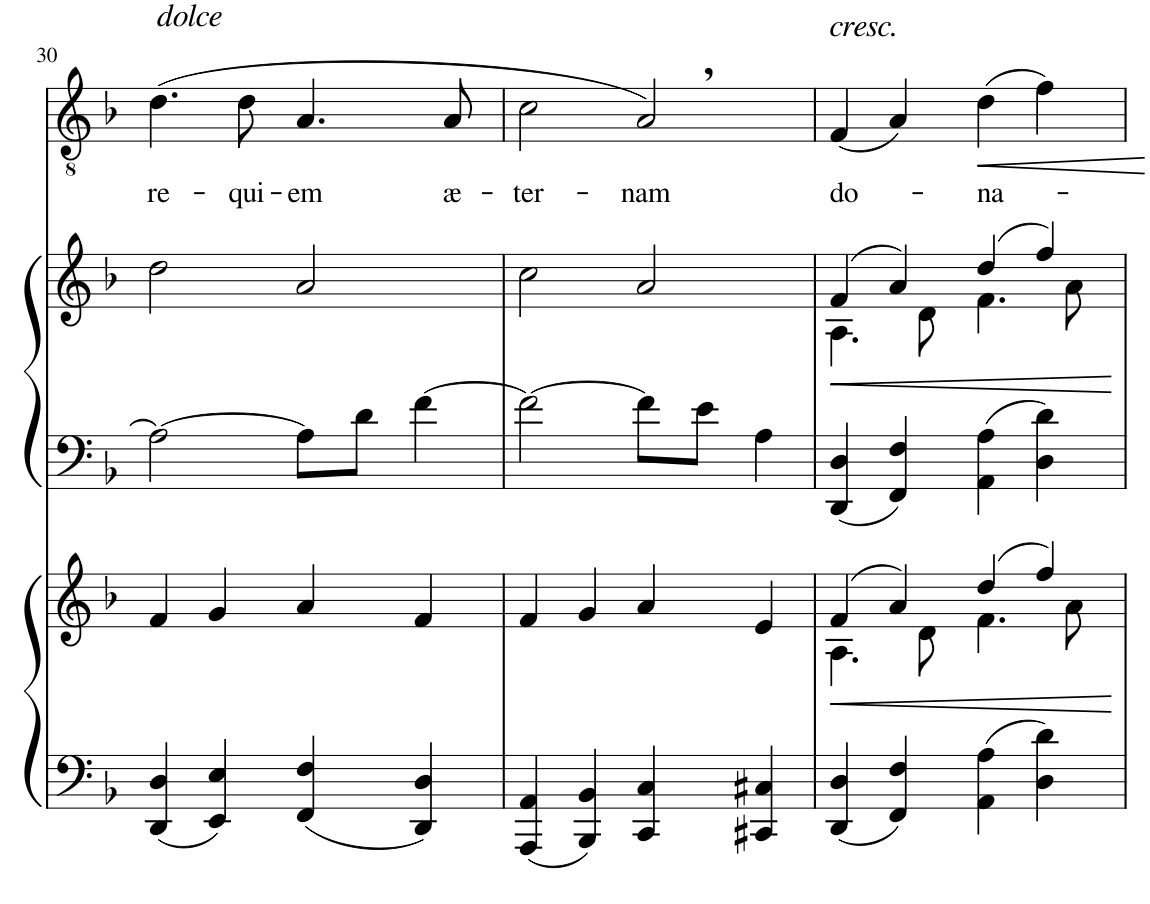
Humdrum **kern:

**kern	**kern	**dynam	**kern	**kern	**dynam	**kern	**text	**dynam
*part3	*part3	*part3	*part2	*part2	*part2	*part1	*part1	*part1
*staff5	*staff4	*staff4/5	*staff3	*staff2	*staff2/3	*staff1	*staff1	*staff1
*I"Piano 2	*	*	*I"Piano 1	*	*	*I"Ténors	*	*
*I'Pno	*	*	*I'Pno	*	*	*	*	*
!!LO:PB:g=z
*clefF4	*clefG2	*	*clefF4	*clefG2	*	*clefGv2	*	*
*k[b-]	*k[b-]	*	*k[b-]	*k[b-]	*	*k[b-]	*	*
*M4/4	*M4/4	*	*M4/4	*M4/4	*	*M4/4	*	*
*met(c)	*met(c)	*	*met(c)	*met(c)	*	*met(c)	*	*
=30	=30	=30	=30	=30	=30	=30	=30	=30
!	!	!	!	!	!	!LO:TX:a:i:t=dolce	!	!
!	!	!	!	!	!	!	!LO:LY:b	!
4DD/ 4D/	4f/	.	2A\_	2dd\	.	(4.d\	re-	.
4EE/ 4E/	4g/	.	.	.	.	.	.	.
!	!	!	!	!	!	!	!LO:LY:b	!
.	.	.	.	.	.	8d\	-qui-	.
!	!	!	!	!	!	!	!LO:LY:b	!
4FF/ 4F/	4a/	.	8A\L]	2a/	.	4.A/	-em	.
.	.	.	8d\J	.	.	.	.	.
4DD/ 4D/	4f/	.	[4f\	.	.	.	.	.
!	!	!	!	!	!	!	!LO:LY:b	!
.	.	.	.	.	.	8A/	æ-	.
=31	=31	=31	=31	=31	=31	=31	=31	=31
!	!	!	!	!	!	!	!LO:LY:b	!
4AAA/ 4AA/	4f/	.	2f\_	2cc\	.	2c\	-ter-	.
4BBB-/ 4BB-/	4g/	.	.	.	.	.	.	.
!	!	!	!	!	!	!	!LO:LY:b	!
4CC/ 4C/	4a/	.	8f\L]	2a/	.	2A/)	-nam	.
.	.	.	8e\J	.	.	.	.	.
4CC#X/ 4C#X/	4e/	.	4A\	.	.	.	.	.
=32	=32	=32	=32	=32	=32	=32	=32	=32
!	!	!	!	!	!	!LO:TX:a:i:t=cresc.	!	!
!	!	!LO:HP:b	!	!	!LO:HP:b	!	!LO:LY:b	!
*	*^	*	*	*^	*	*	*	*
4DD/ 4D/	(4f/	4.A\	<	4DD/ 4D/	(4f/	4.A\	<	(4F/	do-	.
4FF/ 4F/	4a/)	.	.	4FF/ 4F/	4a/)	.	.	4A/)	.	.
.	.	8d\	.	.	.	8d\	.	.	.	.
!	!	!	!	!	!	!	!	!	!LO:LY:b	!LO:HP:b
4AA\ 4A\	(4dd/	4.f\	.	4AA\ 4A\	(4dd/	4.f\	.	(4d\	-na-	<
4D\ 4d\	4ff/)	.	.	4D\ 4d\	4ff/)	.	.	4f\)	.	.
.	.	8a\	.	.	.	8a\	.	.	.	.
*	*v	*v	*	*	*v	*v	*	*	*	*
.	.	[	.	.	[	.	.	[
=	=	=	=	=	=	=	=	=
*-	*-	*-	*-	*-	*-	*-	*-	*-
